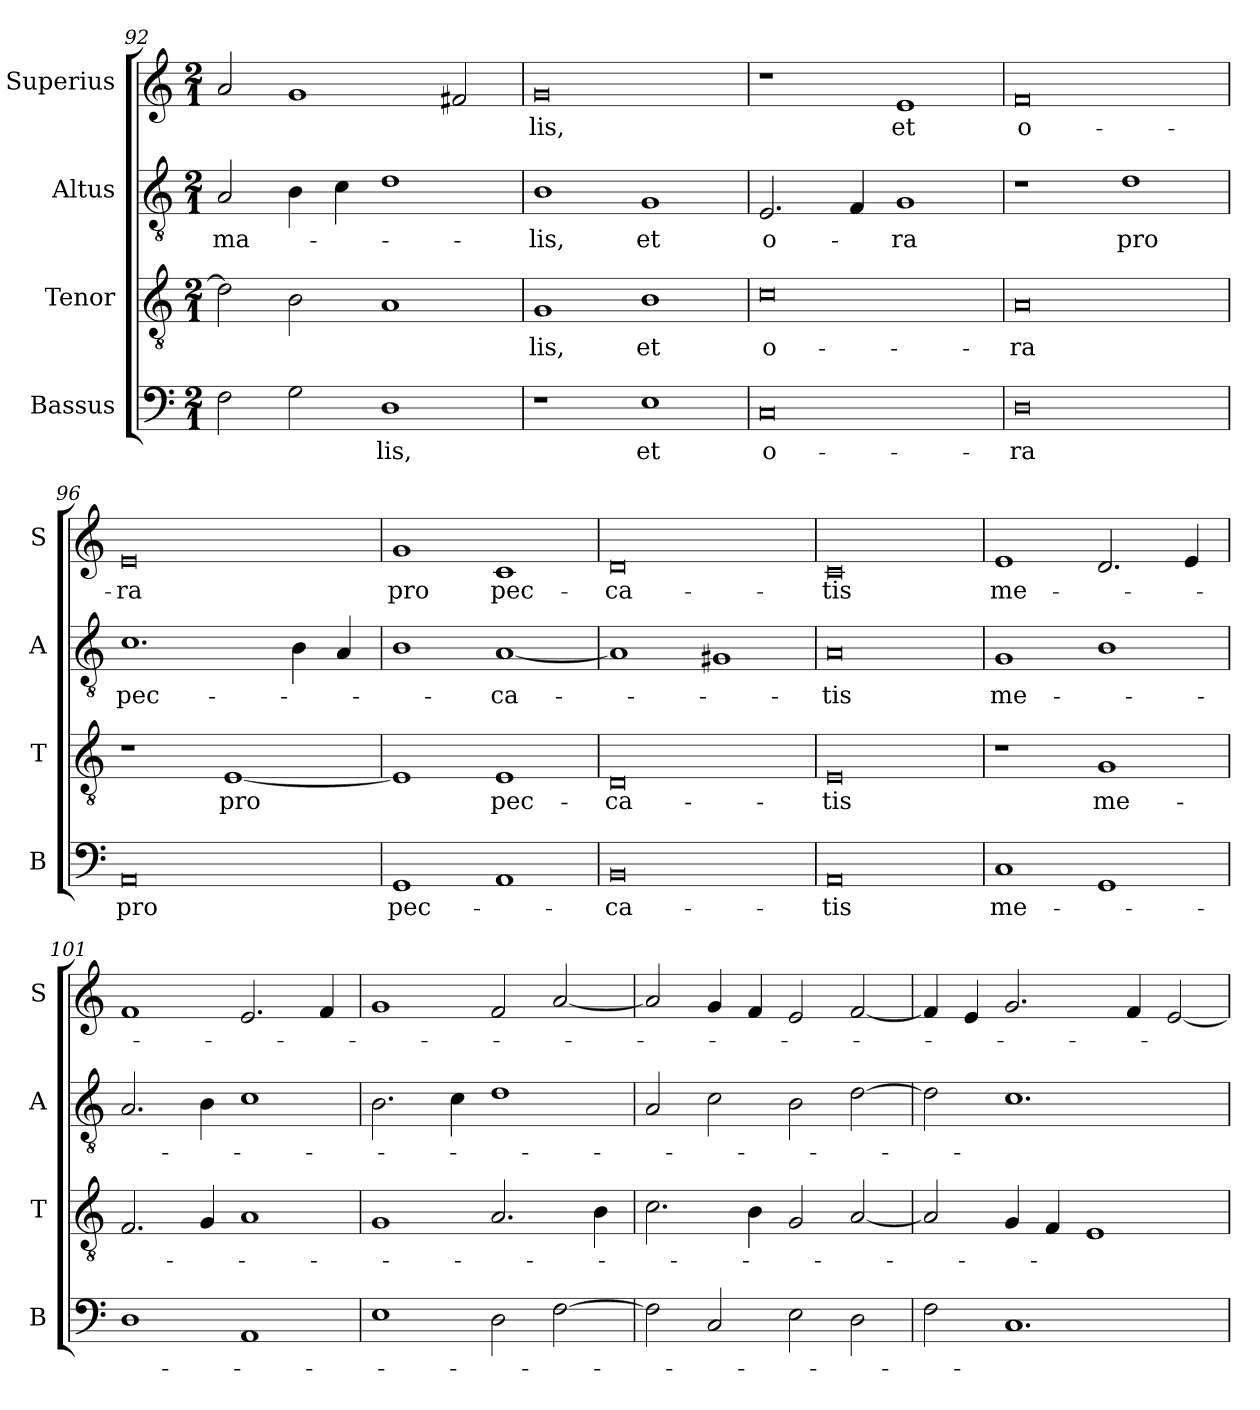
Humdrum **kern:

**kern	**text	**kern	**text	**kern	**text	**kern	**text
*part4	*part4	*part3	*part3	*part2	*part2	*part1	*part1
*staff4	*staff4	*staff3	*staff3	*staff2	*staff2	*staff1	*staff1
*I"Bassus	*	*I"Tenor	*	*I"Altus	*	*I"Superius	*
*I'B	*	*I'T	*	*I'A	*	*I'S	*
*clefF4	*	*clefGv2	*	*clefGv2	*	*clefG2	*
*k[]	*	*k[]	*	*k[]	*	*k[]	*
*M2/1	*	*M2/1	*	*M2/1	*	*M2/1	*
=92	=92	=92	=92	=92	=92	=92	=92
2F	.	2d]	.	2A	ma-	2a	.
2G	.	2B	.	4B	.	1g	.
.	.	.	.	4c	.	.	.
!	!LO:LY:i	!	!	!	!	!	!
1D	-lis,	1A	.	1d	.	.	.
.	.	.	.	.	.	2f#X	.
=93	=93	=93	=93	=93	=93	=93	=93
1r	.	1G	-lis,	1B	-lis,	0g	-lis,
1E	et	1B	et	1G	et	.	.
=94	=94	=94	=94	=94	=94	=94	=94
0C	o-	0c	o-	2.E	o-	1r	.
.	.	.	.	4F	.	.	.
.	.	.	.	1G	-ra	1e	et
=95	=95	=95	=95	=95	=95	=95	=95
0D	-ra	0A	-ra	1r	.	0f	o-
.	.	.	.	1d	pro	.	.
=96	=96	=96	=96	=96	=96	=96	=96
0AA	pro	1r	.	1.c	pec-	0e	-ra
.	.	[1E	pro	.	.	.	.
.	.	.	.	4B	.	.	.
.	.	.	.	4A	.	.	.
=97	=97	=97	=97	=97	=97	=97	=97
1GG	pec-	1E]	.	1B	.	1g	pro
1AA	.	1E	pec-	[1A	-ca-	1c	pec-
=98	=98	=98	=98	=98	=98	=98	=98
0BB	-ca-	0D	-ca-	1A]	.	0d	-ca-
.	.	.	.	1G#X	.	.	.
=99	=99	=99	=99	=99	=99	=99	=99
0AA	-tis	0E	-tis	0A	-tis	0c	-tis
=100	=100	=100	=100	=100	=100	=100	=100
1C	me-	1r	.	1G	me-	1e	me-
1GG	.	1G	me-	1B	.	2.d	.
.	.	.	.	.	.	4e	.
=101	=101	=101	=101	=101	=101	=101	=101
1D	.	2.F	.	2.A	.	1f	.
.	.	4G	.	4B	.	.	.
1AA	.	1A	.	1c	.	2.e	.
.	.	.	.	.	.	4f	.
=102	=102	=102	=102	=102	=102	=102	=102
1E	.	1G	.	2.B	.	1g	.
.	.	.	.	4c	.	.	.
2D	.	2.A	.	1d	.	2f	.
[2F	.	.	.	.	.	[2a	.
.	.	4B	.	.	.	.	.
=103	=103	=103	=103	=103	=103	=103	=103
2F]	.	2.c	.	2A	.	2a]	.
2C	.	.	.	2c	.	4g	.
.	.	4B	.	.	.	4f	.
2E	.	2G	.	2B	.	2e	.
2D	.	[2A	.	[2d	.	[2f	.
=104	=104	=104	=104	=104	=104	=104	=104
2F	.	2A]	.	2d]	.	4f]	.
.	.	.	.	.	.	4e	.
1.C	.	4G	.	1.c	.	2.g	.
.	.	4F	.	.	.	.	.
.	.	1E	.	.	.	.	.
.	.	.	.	.	.	4f	.
.	.	.	.	.	.	[2e	.
=	=	=	=	=	=	=	=
*-	*-	*-	*-	*-	*-	*-	*-
